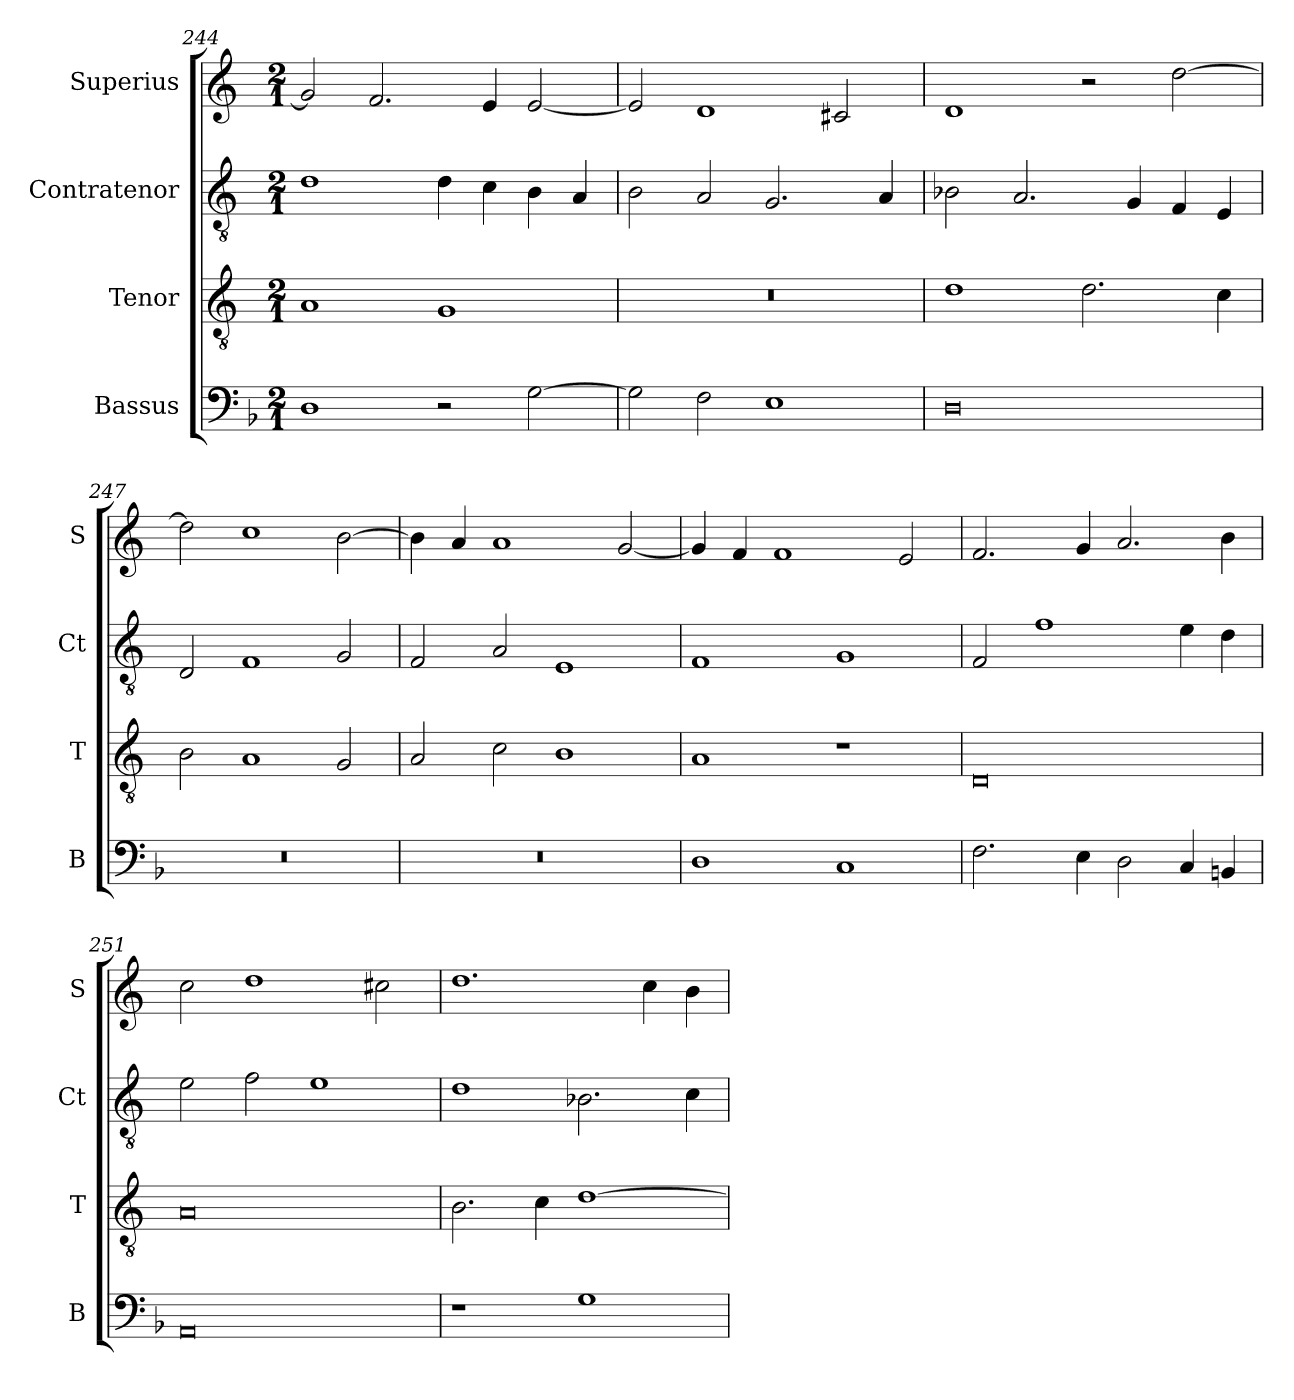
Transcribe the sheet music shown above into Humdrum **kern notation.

**kern	**kern	**kern	**kern
*part4	*part3	*part2	*part1
*staff4	*staff3	*staff2	*staff1
*I"Bassus	*I"Tenor	*I"Contratenor	*I"Superius
*I'B	*I'T	*I'Ct	*I'S
*clefF4	*clefGv2	*clefGv2	*clefG2
*k[b-]	*k[]	*k[]	*k[]
*M2/1	*M2/1	*M2/1	*M2/1
=244	=244	=244	=244
1D	1A	1d	2g]
.	.	.	2.f
2r	1G	4d	.
.	.	4c	4e
[2G	.	4B	[2e
.	.	4A	.
=245	=245	=245	=245
2G]	0r	2B	2e]
2F	.	2A	1d
1E	.	2.G	.
.	.	.	2c#X
.	.	4A	.
=246	=246	=246	=246
0D	1d	2B-X	1d
.	.	2.A	.
.	2.d	.	2r
.	.	4G	.
.	.	4F	[2dd
.	4c	4E	.
=247	=247	=247	=247
0r	2B	2D	2dd]
.	1A	1F	1cc
.	2G	2G	[2b
=248	=248	=248	=248
0r	2A	2F	4b]
.	.	.	4a
.	2c	2A	1a
.	1B	1E	.
.	.	.	[2g
=249	=249	=249	=249
1D	1A	1F	4g]
.	.	.	4f
.	.	.	1f
1C	1r	1G	.
.	.	.	2e
=250	=250	=250	=250
2.F	0D	2F	2.f
.	.	1f	.
4E	.	.	4g
2D	.	.	2.a
4C	.	4e	.
4BBn	.	4d	4b
=251	=251	=251	=251
0AA	0A	2e	2cc
.	.	2f	1dd
.	.	1e	.
.	.	.	2cc#X
=252	=252	=252	=252
1r	2.B	1d	1.dd
.	4c	.	.
1G	[1d	2.B-X	.
.	.	.	4cc
.	.	4c	4b
=	=	=	=
*-	*-	*-	*-
